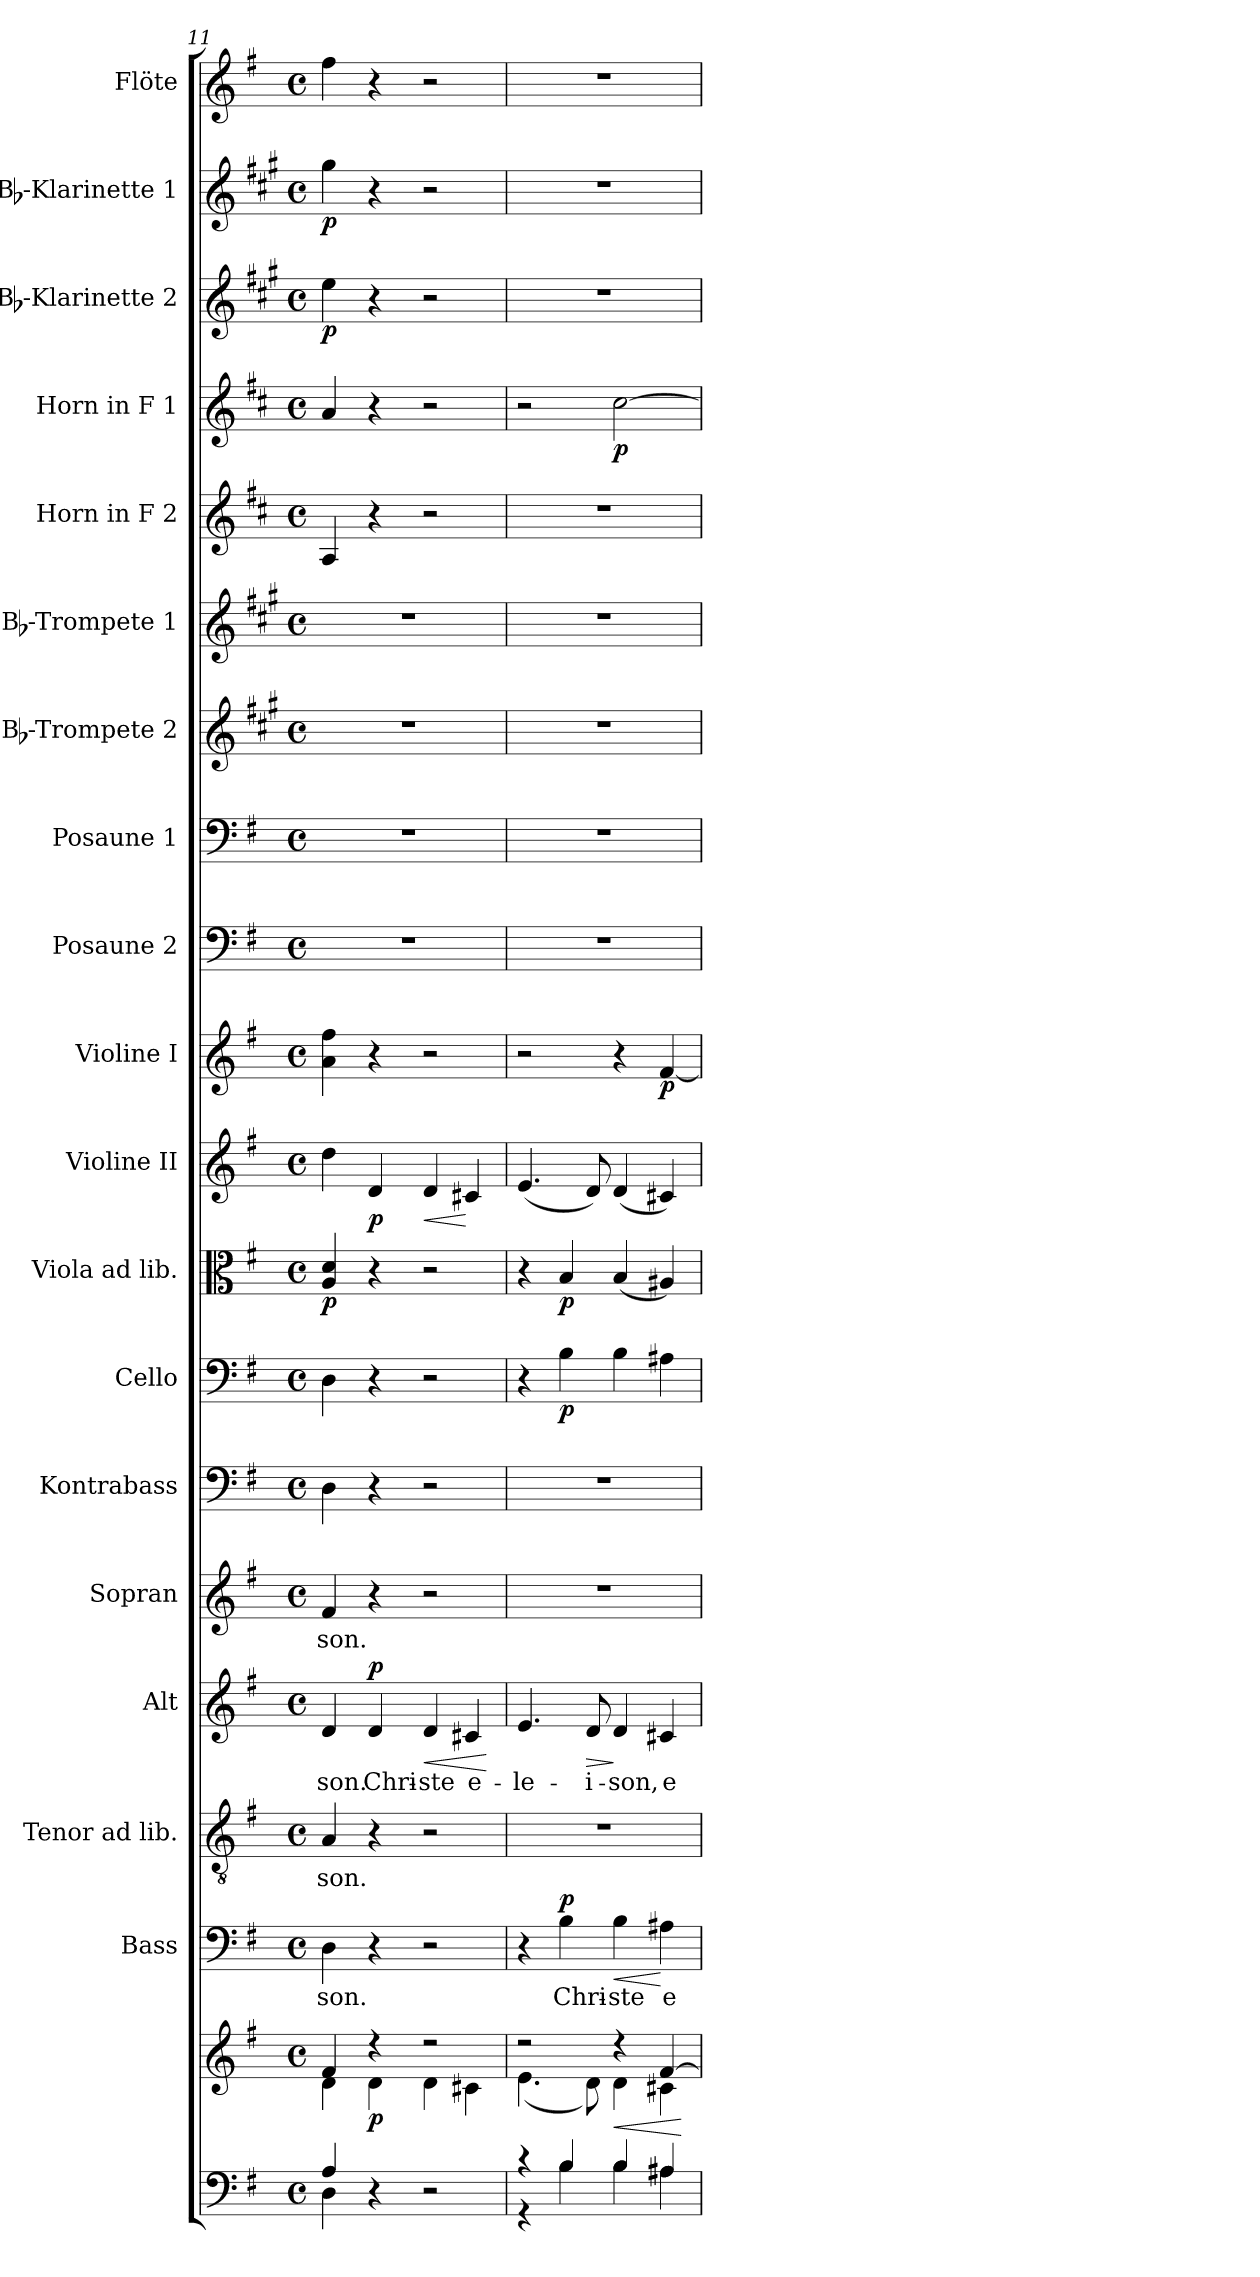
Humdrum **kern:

**kern	**kern	**dynam	**kern	**text	**dynam	**kern	**text	**kern	**text	**dynam	**kern	**text	**kern	**kern	**dynam	**kern	**dynam	**kern	**dynam	**kern	**dynam	**kern	**kern	**kern	**kern	**kern	**kern	**dynam	**kern	**dynam	**kern	**dynam	**kern
*part19	*part19	*part19	*part18	*part18	*part18	*part17	*part17	*part16	*part16	*part16	*part15	*part15	*part14	*part13	*part13	*part12	*part12	*part11	*part11	*part10	*part10	*part9	*part8	*part7	*part6	*part5	*part4	*part4	*part3	*part3	*part2	*part2	*part1
*staff20	*staff19	*staff19/20	*staff18	*staff18	*staff18	*staff17	*staff17	*staff16	*staff16	*staff16	*staff15	*staff15	*staff14	*staff13	*staff13	*staff12	*staff12	*staff11	*staff11	*staff10	*staff10	*staff9	*staff8	*staff7	*staff6	*staff5	*staff4	*staff4	*staff3	*staff3	*staff2	*staff2	*staff1
*	*	*	*I"Bass	*	*	*I"Tenor ad lib.	*	*I"Alt	*	*	*I"Sopran	*	*I"Kontrabass	*I"Cello	*	*I"Viola ad lib.	*	*I"Violine II	*	*I"Violine I	*	*I"Posaune 2	*I"Posaune 1	*I"Bb-Trompete 2	*I"Bb-Trompete 1	*I"Horn in F 2	*I"Horn in F 1	*	*I"Bb-Klarinette 2	*	*I"Bb-Klarinette 1	*	*I"Flöte
*	*	*	*I'B.	*	*	*I'T.	*	*I'A.	*	*	*I'S.	*	*I'Kb.	*	*	*I'Vla.	*	*I'Vl. II	*	*I'Vl. I	*	*I'Pos. 2	*I'Pos. 1	*I'Bb Trp. 2	*I'Bb Trp. 1	*	*	*	*I'Bb Kl. 2	*	*I'Bb Kl. 1	*	*I'Fl.
*clefF4	*clefG2	*	*clefF4	*	*	*clefGv2	*	*clefG2	*	*	*clefG2	*	*clefF4	*clefF4	*	*clefC3	*	*clefG2	*	*clefG2	*	*clefF4	*clefF4	*clefG2	*clefG2	*clefG2	*clefG2	*	*clefG2	*	*clefG2	*	*clefG2
*	*	*	*	*	*	*	*	*	*	*	*	*	*ITrd7c12	*	*	*	*	*	*	*	*	*	*	*ITrd1c2	*ITrd1c2	*ITrd4c7	*ITrd4c7	*	*ITrd1c2	*	*ITrd1c2	*	*
*k[f#]	*k[f#]	*	*k[f#]	*	*	*k[f#]	*	*k[f#]	*	*	*k[f#]	*	*k[f#]	*k[f#]	*	*k[f#]	*	*k[f#]	*	*k[f#]	*	*k[f#]	*k[f#]	*k[f#]	*k[f#]	*k[f#]	*k[f#]	*	*k[f#]	*	*k[f#]	*	*k[f#]
*G:	*G:	*	*G:	*	*	*G:	*	*G:	*	*	*G:	*	*G:	*G:	*	*G:	*	*G:	*	*G:	*	*G:	*G:	*G:	*G:	*G:	*G:	*	*G:	*	*G:	*	*G:
*M4/4	*M4/4	*	*M4/4	*	*	*M4/4	*	*M4/4	*	*	*M4/4	*	*M4/4	*M4/4	*	*M4/4	*	*M4/4	*	*M4/4	*	*M4/4	*M4/4	*M4/4	*M4/4	*M4/4	*M4/4	*	*M4/4	*	*M4/4	*	*M4/4
*met(c)	*met(c)	*	*met(c)	*	*	*met(c)	*	*met(c)	*	*	*met(c)	*	*met(c)	*met(c)	*	*met(c)	*	*met(c)	*	*met(c)	*	*met(c)	*met(c)	*met(c)	*met(c)	*met(c)	*met(c)	*	*met(c)	*	*met(c)	*	*met(c)
=11	=11	=11	=11	=11	=11	=11	=11	=11	=11	=11	=11	=11	=11	=11	=11	=11	=11	=11	=11	=11	=11	=11	=11	=11	=11	=11	=11	=11	=11	=11	=11	=11	=11
*^	*^	*	*	*	*	*	*	*	*	*	*	*	*	*	*	*	*	*	*	*	*	*	*	*	*	*	*	*	*	*	*	*	*
!	!	!	!	!	!	!LO:LY:b	!	!	!LO:LY:b	!	!LO:LY:b	!	!	!LO:LY:b	!	!	!	!	!LO:DY:b	!	!	!	!	!	!	!	!	!	!	!	!	!LO:DY:b	!	!LO:DY:b	!
4A/	4D\	4f#/	4d\	.	4D\	-son.	.	4A/	-son.	4d/	-son.	.	4f#/	-son.	4DD\	4D\	.	4A/ 4d/	p	4dd\	.	4a\ 4ff#\	.	1r	1r	1r	1r	4D/	4d/	.	4dd\	p	4ff#\	p	4ff#\
!	!	!	!	!LO:DY:b	!	!	!	!	!	!	!LO:LY:b	!LO:DY:a	!	!	!	!	!	!	!	!	!LO:DY:b	!	!	!	!	!	!	!	!	!	!	!	!	!	!
4r	2.ryy	4r	4d\	p	4r	.	.	4r	.	4d/	Chri-	p	4r	.	4r	4r	.	4r	.	4d/	p	4r	.	.	.	.	.	4r	4r	.	4r	.	4r	.	4r
!	!	!	!	!	!	!	!	!	!	!	!LO:LY:b	!LO:HP:b	!	!	!	!	!	!	!	!	!LO:HP:b	!	!	!	!	!	!	!	!	!	!	!	!	!	!
2r	.	2r	4d\	.	2r	.	.	2r	.	4d/	-ste	<	2r	.	2r	2r	.	2r	.	4d/	<	2r	.	.	.	.	.	2r	2r	.	2r	.	2r	.	2r
!	!	!	!	!	!	!	!	!	!	!	!LO:LY:b	!	!	!	!	!	!	!	!	!	!	!	!	!	!	!	!	!	!	!	!	!	!	!	!
.	.	.	4c#X\	.	.	.	.	.	.	4c#X/	e-	.	.	.	.	.	.	.	.	4c#X/	[	.	.	.	.	.	.	.	.	.	.	.	.	.	.
*v	*v	*	*	*	*	*	*	*	*	*	*	*	*	*	*	*	*	*	*	*	*	*	*	*	*	*	*	*	*	*	*	*	*	*	*
*	*v	*v	*	*	*	*	*	*	*	*	*	*	*	*	*	*	*	*	*	*	*	*	*	*	*	*	*	*	*	*	*	*	*	*
.	.	.	.	.	.	.	.	.	.	[	.	.	.	.	.	.	.	.	.	.	.	.	.	.	.	.	.	.	.	.	.	.	.
=12	=12	=12	=12	=12	=12	=12	=12	=12	=12	=12	=12	=12	=12	=12	=12	=12	=12	=12	=12	=12	=12	=12	=12	=12	=12	=12	=12	=12	=12	=12	=12	=12	=12
*^	*^	*	*	*	*	*	*	*	*	*	*	*	*	*	*	*	*	*	*	*	*	*	*	*	*	*	*	*	*	*	*	*	*
!	!	!	!	!	!	!	!	!	!	!	!LO:LY:b	!	!	!	!	!	!	!	!	!	!	!	!	!	!	!	!	!	!	!	!	!	!	!	!
4r	4r	2r	(<4.e\	.	4r	.	.	1r	.	4.e/	-le-	.	1r	.	1r	4r	.	4r	.	(<4.e/	.	2r	.	1r	1r	1r	1r	1r	2r	.	1r	.	1r	.	1r
!	!	!	!	!	!	!LO:LY:b	!LO:DY:a	!	!	!	!	!	!	!	!	!	!LO:DY:b	!	!LO:DY:b	!	!	!	!	!	!	!	!	!	!	!	!	!	!	!	!
4B/	4B\	.	.	.	4B\	Chri-	p	.	.	.	.	.	.	.	.	4B\	p	4B/	p	.	.	.	.	.	.	.	.	.	.	.	.	.	.	.	.
!	!	!	!	!	!	!	!	!	!	!	!LO:LY:b	!LO:HP:b	!	!	!	!	!	!	!	!	!	!	!	!	!	!	!	!	!	!	!	!	!	!	!
.	.	.	8d\)	.	.	.	.	.	.	8d/	-i-	>	.	.	.	.	.	.	.	8d/)	.	.	.	.	.	.	.	.	.	.	.	.	.	.	.
!	!	!	!	!LO:HP:b	!	!LO:LY:b	!LO:HP:b	!	!	!	!LO:LY:b	!	!	!	!	!	!	!	!	!	!	!	!	!	!	!	!	!	!	!LO:DY:b	!	!	!	!	!
4B/	4B\	4r	4d\	<	4B\	-ste	<	.	.	4d/	-son,	]	.	.	.	4B\	.	(<4B/	.	(<4d/	.	4r	.	.	.	.	.	.	[2f#\	p	.	.	.	.	.
!	!	!	!	!	!	!LO:LY:b	!	!	!	!	!LO:LY:b	!	!	!	!	!	!	!	!	!	!	!	!LO:DY:b	!	!	!	!	!	!	!	!	!	!	!	!
4A#X/	4A#\	[>4f#/	4c#X\	.	4A#X\	e-	[	.	.	4c#X/	e-	.	.	.	.	4A#X\	.	4A#X/)	.	4c#X/)	.	[4f#/	p	.	.	.	.	.	.	.	.	.	.	.	.
*v	*v	*	*	*	*	*	*	*	*	*	*	*	*	*	*	*	*	*	*	*	*	*	*	*	*	*	*	*	*	*	*	*	*	*	*
*	*v	*v	*	*	*	*	*	*	*	*	*	*	*	*	*	*	*	*	*	*	*	*	*	*	*	*	*	*	*	*	*	*	*	*
.	.	[	.	.	.	.	.	.	.	.	.	.	.	.	.	.	.	.	.	.	.	.	.	.	.	.	.	.	.	.	.	.	.
=	=	=	=	=	=	=	=	=	=	=	=	=	=	=	=	=	=	=	=	=	=	=	=	=	=	=	=	=	=	=	=	=	=
*-	*-	*-	*-	*-	*-	*-	*-	*-	*-	*-	*-	*-	*-	*-	*-	*-	*-	*-	*-	*-	*-	*-	*-	*-	*-	*-	*-	*-	*-	*-	*-	*-	*-
